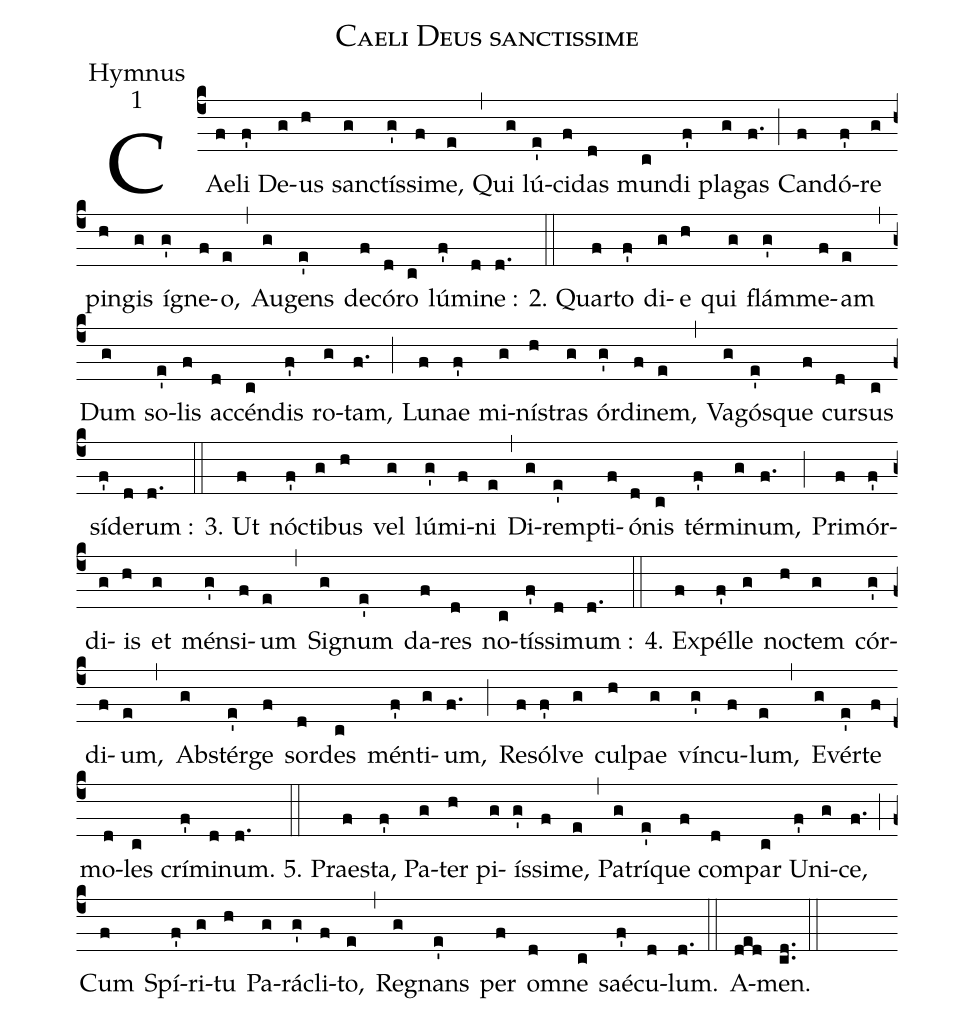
name:Caeli Deus sanctissime;
office-part:Hymnus;
mode:1;
%%
(c4) CAe(f)li(f') De(g)us(h) san(g)ctís(g')si(f)me,(e) (,) Qui(g) lú(e')ci(f)das(d) mun(c)di(f') pla(g)gas(f.) (;) Can(f)dó(f')re(g) pin(h)gis(g) í(g')gne(f)o,(e) (,) Au(g)gens(e') de(f)có(d)ro(c) lú(f')mi(d)ne :(d.) (::)
2. Quar(f)to(f') di(g)e(h) qui(g) flám(g')me(f)am(e) (,) Dum(g) so(e')lis(f) ac(d)cén(c)dis(f') ro(g)tam,(f.) (;) Lu(f)nae(f') mi(g)ní(h)stras(g) ór(g')di(f)nem,(e) (,) Va(g)gós(e')que(f) cur(d)sus(c) sí(f')de(d)rum :(d.) (::)
3. Ut(f) nó(f')cti(g)bus(h) vel(g) lú(g')mi(f)ni(e) (,) Di(g)rem(e')pti(f)ó(d)nis(c) tér(f')mi(g)num,(f.) (;) Pri(f)mór(f')di(g)is(h) et(g) mén(g')si(f)um(e) (,) Si(g)gnum(e') da(f)res(d) no(c)tís(f')si(d)mum :(d.) (::)
4. Ex(f)pél(f')le(g) no(h)ctem(g) cór(g')di(f)um,(e) (,) Ab(g)stér(e')ge(f) sor(d)des(c) mén(f')ti(g)um,(f.) (;) Re(f)sól(f')ve(g) cul(h)pae(g) vín(g')cu(f)lum,(e) (,) E(g)vér(e')te(f) mo(d)les(c) crí(f')mi(d)num.(d.) (::)
5. Prae(f)sta,(f') Pa(g)ter(h) pi(g)ís(g')si(f)me,(e) (,) Pa(g)trí(e')que(f) com(d)par(c) U(f')ni(g)ce,(f.) (;) Cum(f) Spí(f')ri(g)tu(h) Pa(g)rá(g')cli(f)to,(e) (,) Re(g)gnans(e') per(f) o(d)mne(c) saé(f')cu(d)lum.(d.) (::)
A(ded)men.(cd..) (::)
